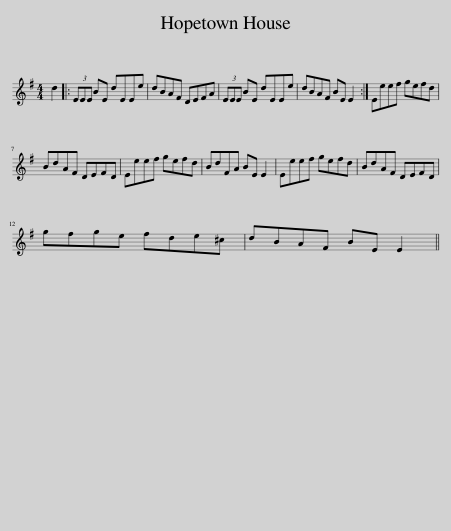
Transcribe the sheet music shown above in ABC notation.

X:1
L:1/8
M:4/4
I:linebreak $
K:Emin
V:1 treble
V:1
 d2 |: (3EEE BE dEEe | dBAF DEFA | (3EEE BE dEEe | dBAF BE E2 :| %5
 Eeef gefd |$ BdAF DEFD | Eeef gefd | BdFA BE E2 | Eeef gefd | %10
 BdAF DEFD |$ gfge fde^c | dBAF BE E2 || %13
